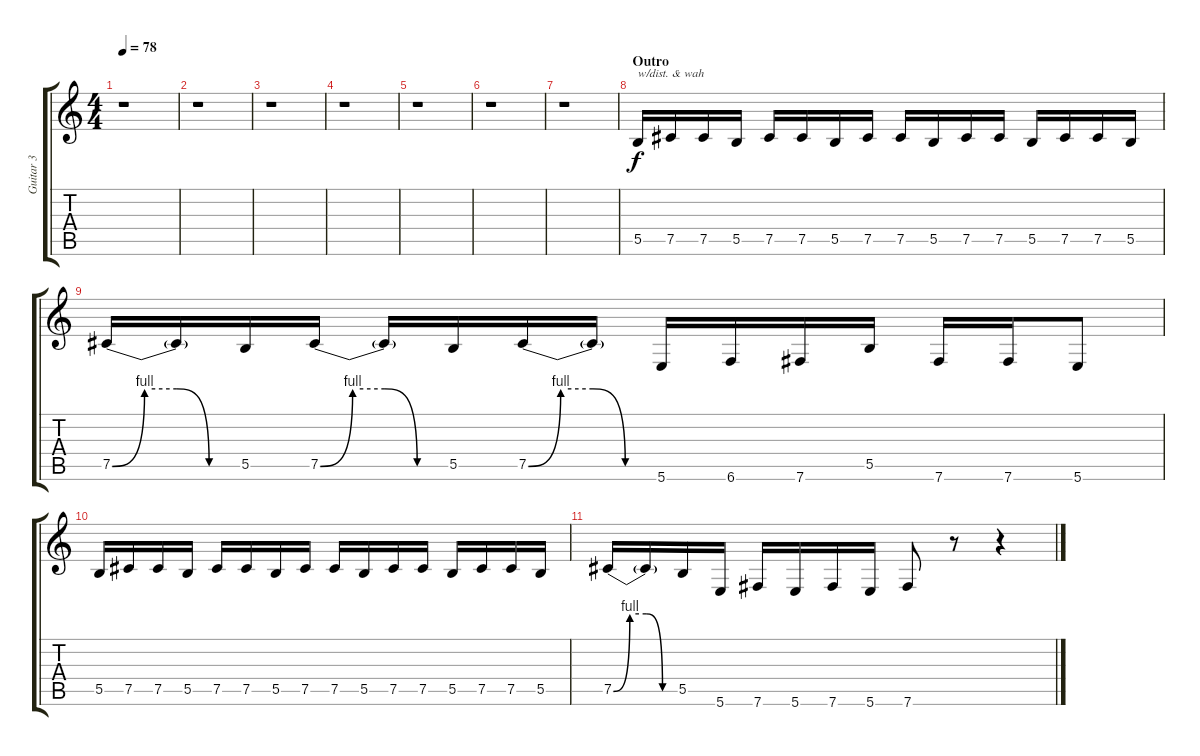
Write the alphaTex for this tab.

\track ("Guitar 3" "Guitar 3") {instrument acousticguitarsteel}
\staff {score tabs}
\tuning (Db4 Ab3 E3 B2 Gb2 B1) {hide}
\ts (4 4)
\tempo 78
\clef g2
\ks c
r.1{dy f} |
r.1 |
r.1 |
r.1 |
r.1 |
r.1 |
r.1 |
\section ("" "Outro")
5.5.16{txt "w/dist. & wah" volume 16 instrument distortionguitar} 7.5.16 7.5.16 5.5.16 7.5.16 7.5.16 5.5.16 7.5.16 7.5.16 5.5.16 7.5.16 7.5.16 5.5.16 7.5.16 7.5.16 5.5.16 |
7.5{be (custom 0 0 15 4 30 4 45 0 60 0)}.16 7.5{t}.16 5.5.16 7.5{be (custom 0 0 15 4 30 4 45 0 60 0)}.16 7.5{t}.16 5.5.16 7.5{be (custom 0 0 15 4 30 4 45 0 60 0)}.16 7.5{t}.16 5.6.16 6.6.16 7.6.16 5.5.16 7.6.16 7.6.16 5.6.8 |
5.5.16 7.5.16 7.5.16 5.5.16 7.5.16 7.5.16 5.5.16 7.5.16 7.5.16 5.5.16 7.5.16 7.5.16 5.5.16 7.5.16 7.5.16 5.5.16 |
7.5{be (custom 0 0 15 4 30 4 45 0 60 0)}.16 7.5{t}.16 5.5.16 5.6.16 7.6.16 5.6.16 7.6.16 5.6.16 7.6.8 r.8 r.4
